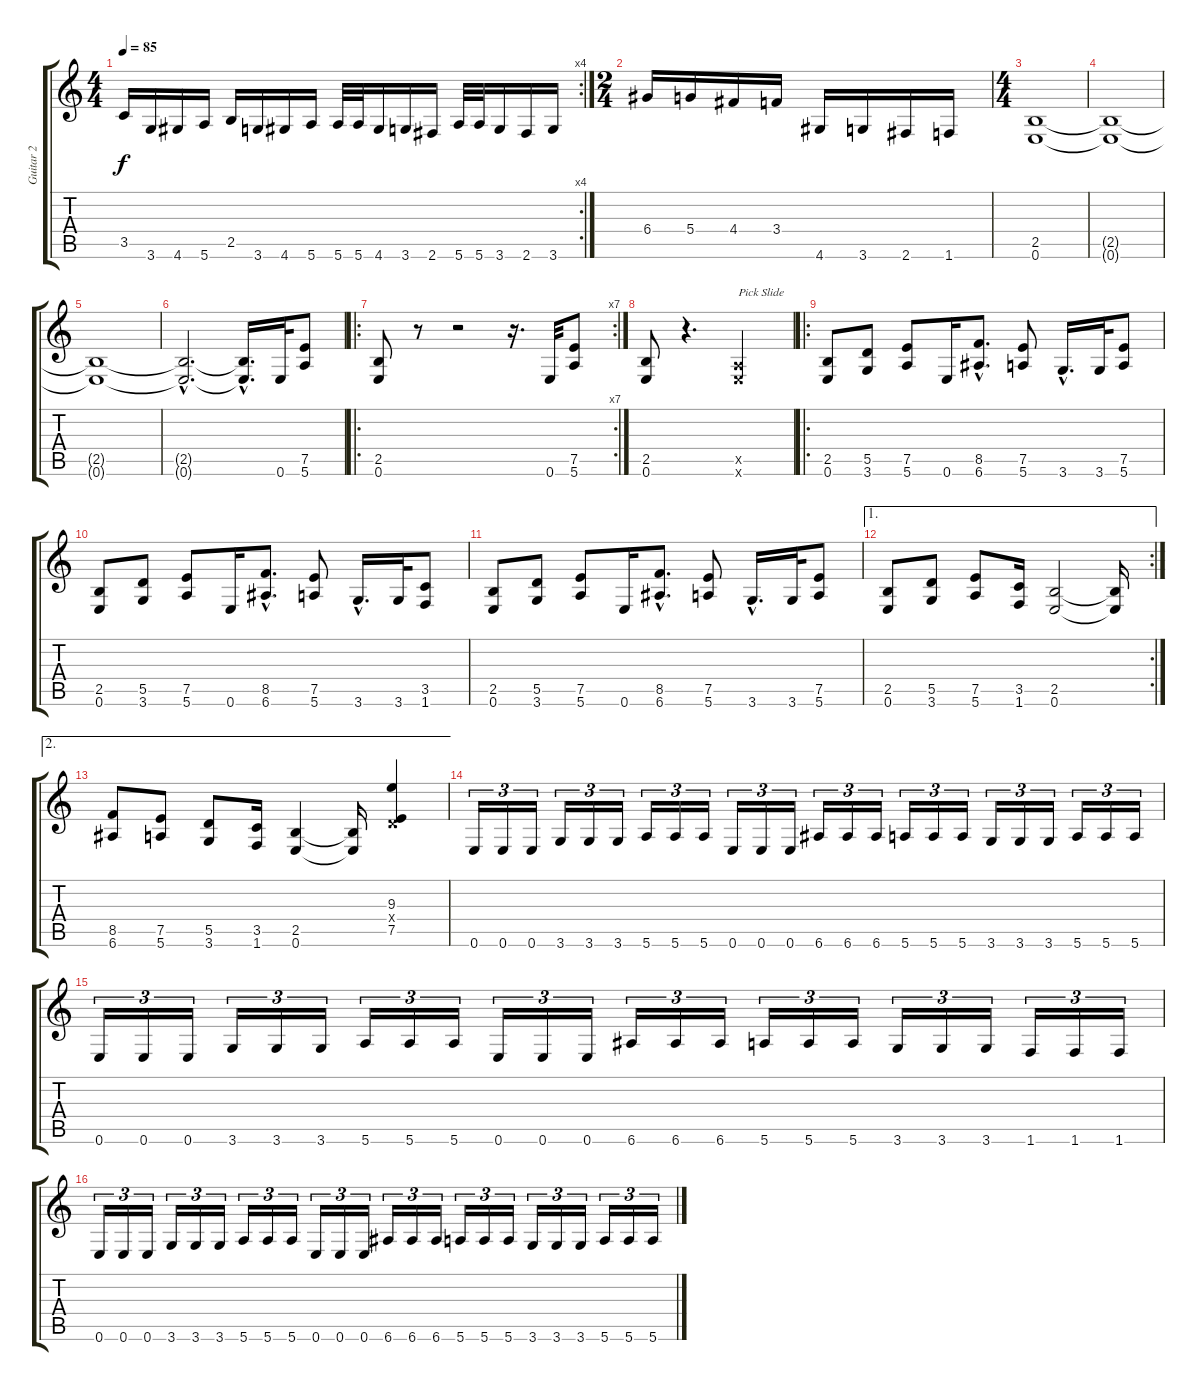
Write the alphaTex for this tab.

\track ("Guitar 2" "Guitar 2") {instrument distortionguitar}
\staff {score tabs}
\tuning (E4 B3 G3 D3 A2 E2) {hide}
\rc 4
\ts (4 4)
\tempo 85
\clef g2
\ks c
3.5.16{dy f} 3.6.16 4.6.16 5.6.16 2.5.16 3.6.16 4.6.16 5.6.16 5.6.32 5.6.32 4.6.16 3.6.16 2.6.16 5.6.32 5.6.32 3.6.16 2.6.16 3.6.16 |
\ts (2 4)
6.4.16 5.4.16 4.4.16 3.4.16 4.6.16 3.6.16 2.6.16 1.6.16 |
\ts (4 4)
(2.5 0.6).1 |
(2.5{t} 0.6{t}).1 |
(2.5{t} 0.6{t}).1 |
(2.5{hac t} 0.6{hac t}).2{d} (2.5{hac t} 0.6{hac t}).16{d} 0.6.32 (7.5 5.6).8 |
\ro
\rc 7
(2.5 0.6).8 r.8 r.2 r.16{d} 0.6.32 (7.5 5.6).8 |
(2.5 0.6).8 r.4{d} (0.5{x} 0.6{x}).2{txt "Pick Slide"} |
\ro
(2.5 0.6).8 (5.5 3.6).8 (7.5 5.6).8 0.6.16 (8.5{hac} 6.6{hac}).8{d} (7.5 5.6).8 3.6{hac}.16{d} 3.6.32 (7.5 5.6).8 |
(2.5 0.6).8 (5.5 3.6).8 (7.5 5.6).8 0.6.16 (8.5{hac} 6.6{hac}).8{d} (7.5 5.6).8 3.6{hac}.16{d} 3.6.32 (3.5 1.6).8 |
(2.5 0.6).8 (5.5 3.6).8 (7.5 5.6).8 0.6.16 (8.5{hac} 6.6{hac}).8{d} (7.5 5.6).8 3.6{hac}.16{d} 3.6.32 (7.5 5.6).8 |
\ae 1
\rc 2
(2.5 0.6).8 (5.5 3.6).8 (7.5 5.6).8 (3.5 1.6).16 (2.5 0.6).2 (2.5{t} 0.6{t}).16 |
\ae 2
(8.5 6.6).8 (7.5 5.6).8 (5.5 3.6).8 (3.5 1.6).16 (2.5 0.6).4 (2.5{t} 0.6{t}).16 (9.3 0.4{x} 7.5).4 |
0.6.16{tu (3 2)} 0.6.16{tu (3 2)} 0.6.16{tu (3 2)} 3.6.16{tu (3 2)} 3.6.16{tu (3 2)} 3.6.16{tu (3 2)} 5.6.16{tu (3 2)} 5.6.16{tu (3 2)} 5.6.16{tu (3 2)} 0.6.16{tu (3 2)} 0.6.16{tu (3 2)} 0.6.16{tu (3 2)} 6.6.16{tu (3 2)} 6.6.16{tu (3 2)} 6.6.16{tu (3 2)} 5.6.16{tu (3 2)} 5.6.16{tu (3 2)} 5.6.16{tu (3 2)} 3.6.16{tu (3 2)} 3.6.16{tu (3 2)} 3.6.16{tu (3 2)} 5.6.16{tu (3 2)} 5.6.16{tu (3 2)} 5.6.16{tu (3 2)} |
0.6.16{tu (3 2)} 0.6.16{tu (3 2)} 0.6.16{tu (3 2)} 3.6.16{tu (3 2)} 3.6.16{tu (3 2)} 3.6.16{tu (3 2)} 5.6.16{tu (3 2)} 5.6.16{tu (3 2)} 5.6.16{tu (3 2)} 0.6.16{tu (3 2)} 0.6.16{tu (3 2)} 0.6.16{tu (3 2)} 6.6.16{tu (3 2)} 6.6.16{tu (3 2)} 6.6.16{tu (3 2)} 5.6.16{tu (3 2)} 5.6.16{tu (3 2)} 5.6.16{tu (3 2)} 3.6.16{tu (3 2)} 3.6.16{tu (3 2)} 3.6.16{tu (3 2)} 1.6.16{tu (3 2)} 1.6.16{tu (3 2)} 1.6.16{tu (3 2)} |
0.6.16{tu (3 2)} 0.6.16{tu (3 2)} 0.6.16{tu (3 2)} 3.6.16{tu (3 2)} 3.6.16{tu (3 2)} 3.6.16{tu (3 2)} 5.6.16{tu (3 2)} 5.6.16{tu (3 2)} 5.6.16{tu (3 2)} 0.6.16{tu (3 2)} 0.6.16{tu (3 2)} 0.6.16{tu (3 2)} 6.6.16{tu (3 2)} 6.6.16{tu (3 2)} 6.6.16{tu (3 2)} 5.6.16{tu (3 2)} 5.6.16{tu (3 2)} 5.6.16{tu (3 2)} 3.6.16{tu (3 2)} 3.6.16{tu (3 2)} 3.6.16{tu (3 2)} 5.6.16{tu (3 2)} 5.6.16{tu (3 2)} 5.6.16{tu (3 2)}
